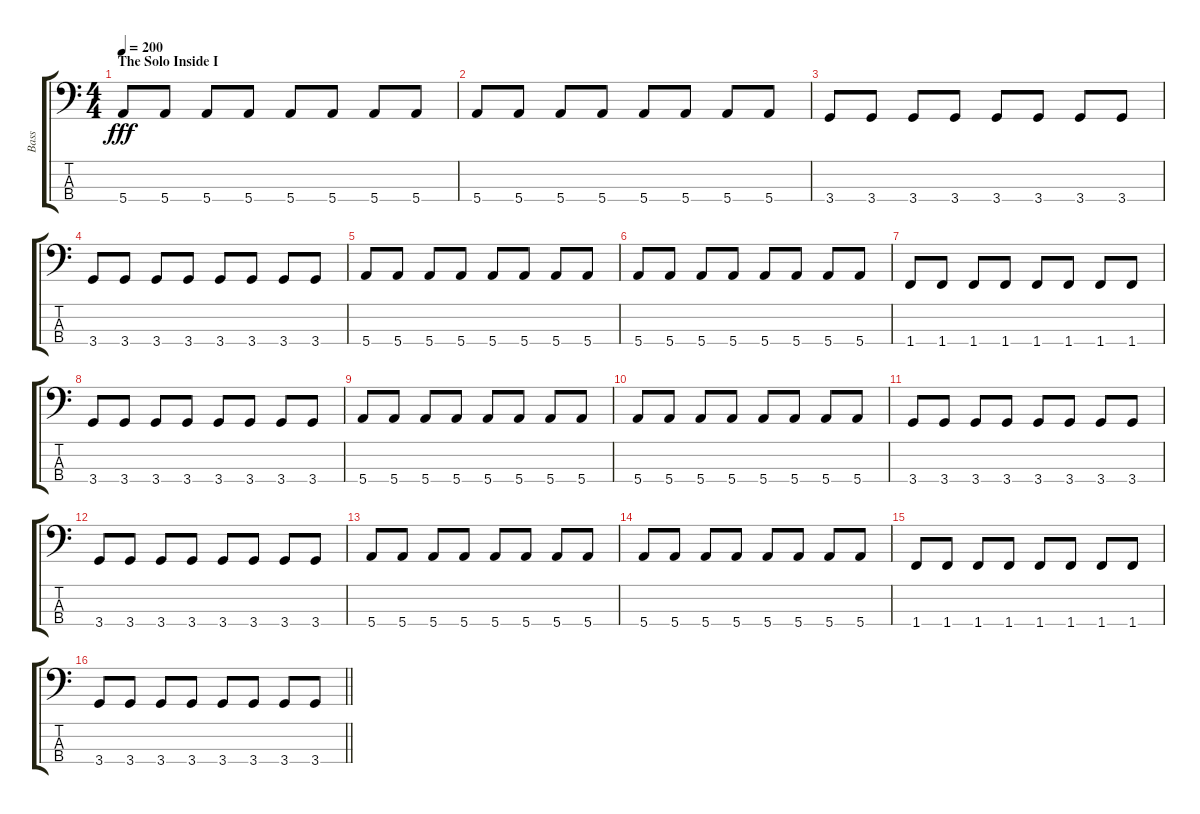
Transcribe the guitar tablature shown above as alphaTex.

\track ("Bass" "Bass") {instrument electricbassfinger}
\staff {score tabs}
\tuning (G2 D2 A1 E1) {hide}
\ts (4 4)
\section ("" "The Solo Inside I")
\tempo 200
\clef f4
\ks c
5.4.8{dy fff} 5.4.8 5.4.8 5.4.8 5.4.8 5.4.8 5.4.8 5.4.8 |
5.4.8 5.4.8 5.4.8 5.4.8 5.4.8 5.4.8 5.4.8 5.4.8 |
3.4.8 3.4.8 3.4.8 3.4.8 3.4.8 3.4.8 3.4.8 3.4.8 |
3.4.8 3.4.8 3.4.8 3.4.8 3.4.8 3.4.8 3.4.8 3.4.8 |
5.4.8 5.4.8 5.4.8 5.4.8 5.4.8 5.4.8 5.4.8 5.4.8 |
5.4.8 5.4.8 5.4.8 5.4.8 5.4.8 5.4.8 5.4.8 5.4.8 |
1.4.8 1.4.8 1.4.8 1.4.8 1.4.8 1.4.8 1.4.8 1.4.8 |
3.4.8 3.4.8 3.4.8 3.4.8 3.4.8 3.4.8 3.4.8 3.4.8 |
5.4.8 5.4.8 5.4.8 5.4.8 5.4.8 5.4.8 5.4.8 5.4.8 |
5.4.8 5.4.8 5.4.8 5.4.8 5.4.8 5.4.8 5.4.8 5.4.8 |
3.4.8 3.4.8 3.4.8 3.4.8 3.4.8 3.4.8 3.4.8 3.4.8 |
3.4.8 3.4.8 3.4.8 3.4.8 3.4.8 3.4.8 3.4.8 3.4.8 |
5.4.8 5.4.8 5.4.8 5.4.8 5.4.8 5.4.8 5.4.8 5.4.8 |
5.4.8 5.4.8 5.4.8 5.4.8 5.4.8 5.4.8 5.4.8 5.4.8 |
1.4.8 1.4.8 1.4.8 1.4.8 1.4.8 1.4.8 1.4.8 1.4.8 |
\barLineRight lightlight
3.4.8 3.4.8 3.4.8 3.4.8 3.4.8 3.4.8 3.4.8 3.4.8
